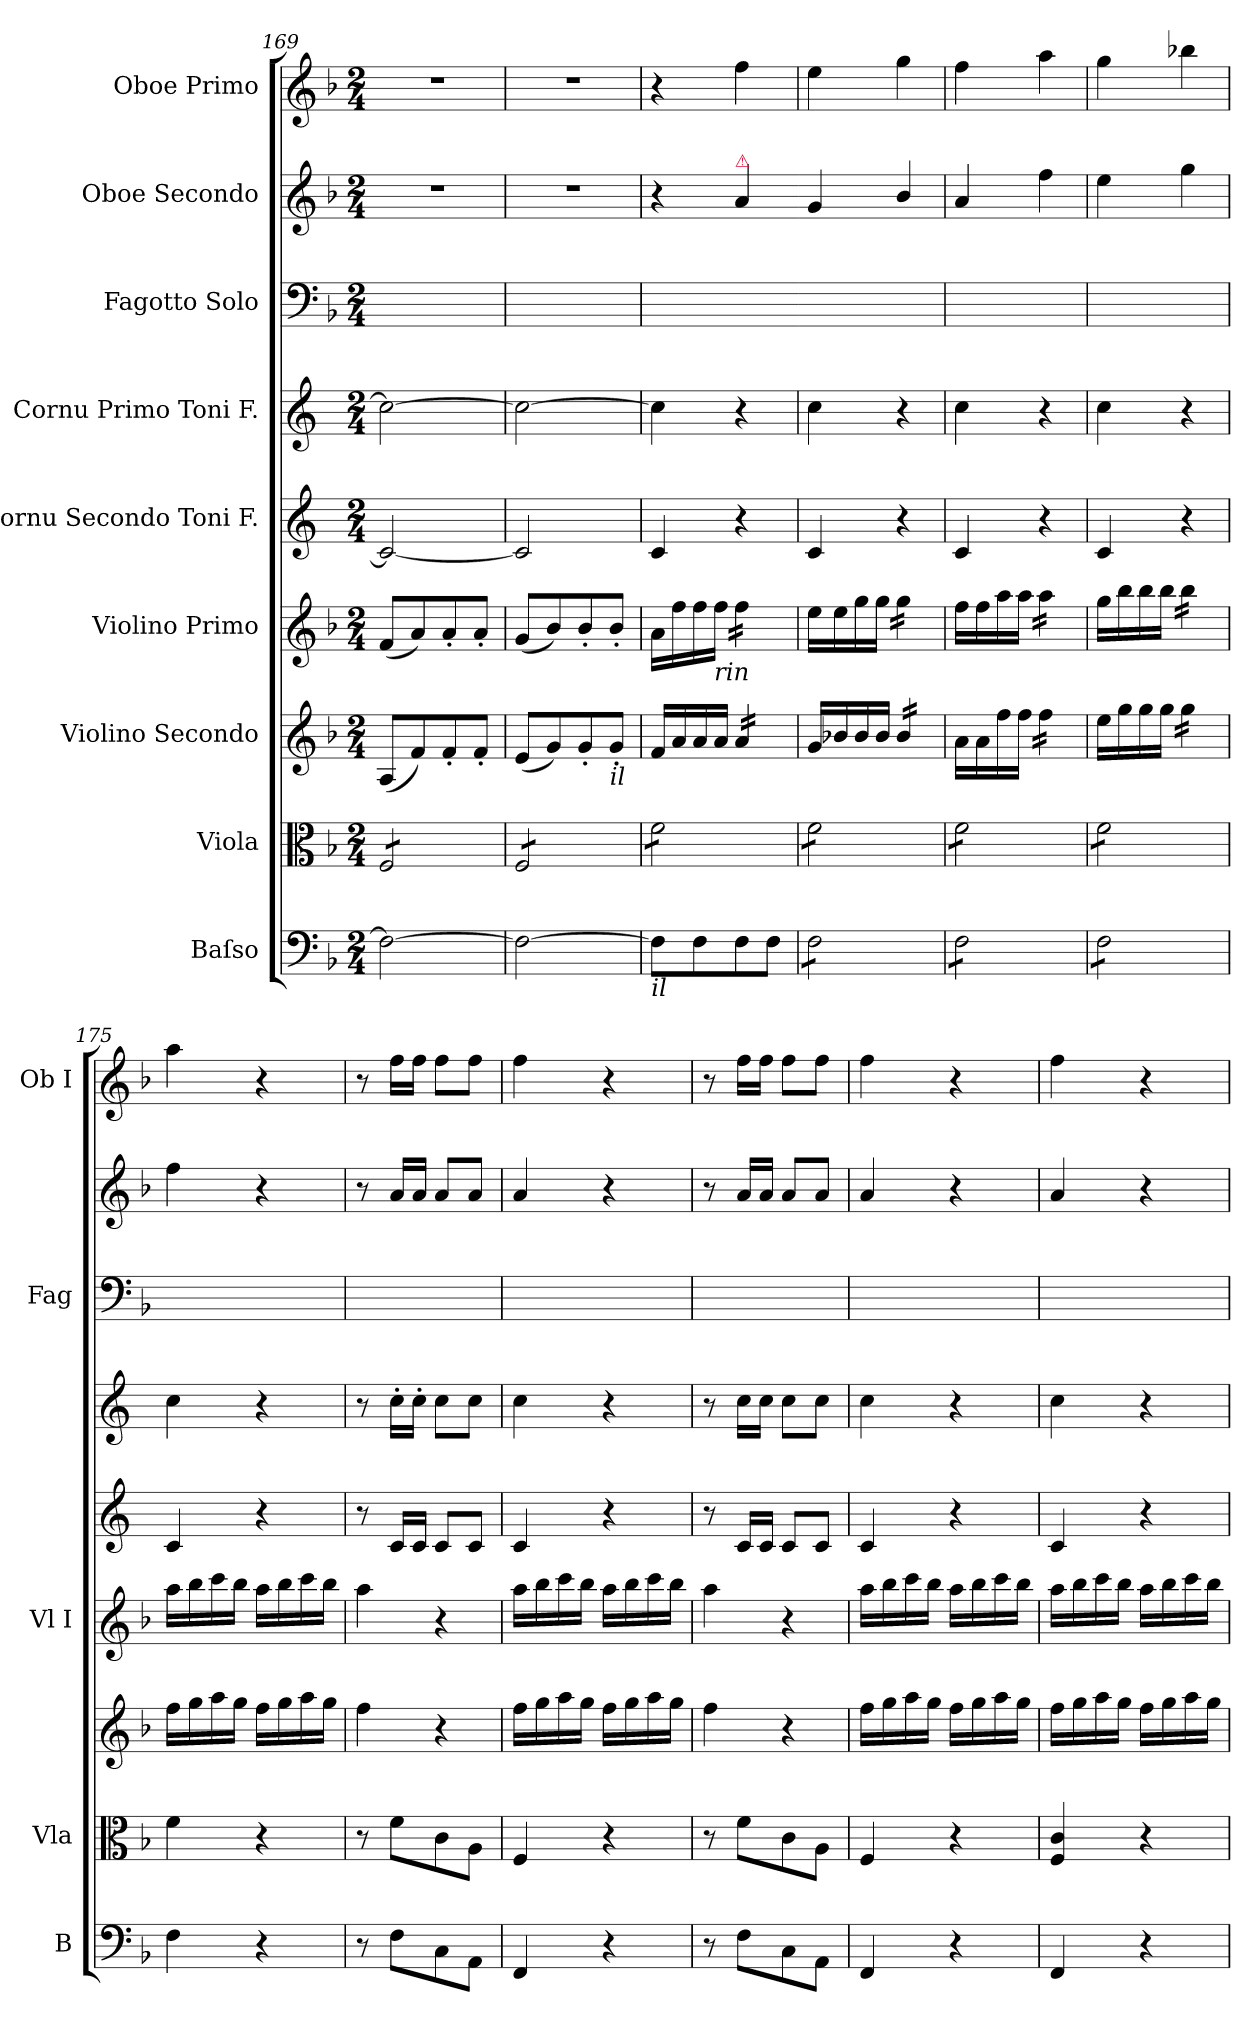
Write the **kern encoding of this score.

**kern	**dynam	**kern	**dynam	**kern	**dynam	**kern	**dynam	**kern	**dynam	**kern	**dynam	**kern	**kern	**dynam	**kern	**dynam
*part9	*part9	*part8	*part8	*part7	*part7	*part6	*part6	*part5	*part5	*part4	*part4	*part3	*part2	*part2	*part1	*part1
*staff9	*staff9	*staff8	*staff8	*staff7	*staff7	*staff6	*staff6	*staff5	*staff5	*staff4	*staff4	*staff3	*staff2	*staff2	*staff1	*staff1
*I"Baſso	*	*I"Viola	*	*I"Violino Secondo	*	*I"Violino Primo	*	*I"Cornu Secondo Toni F.	*	*I"Cornu Primo Toni F.	*	*I"Fagotto Solo	*I"Oboe Secondo	*	*I"Oboe Primo	*
*I'B	*	*I'Vla	*	*	*	*I'Vl I	*	*	*	*	*	*I'Fag	*	*	*I'Ob I	*
*clefF4	*	*clefC3	*	*clefG2	*	*clefG2	*	*clefG2	*	*clefG2	*	*clefF4	*clefG2	*	*clefG2	*
*	*	*	*	*	*	*	*	*ITrd4c7	*	*ITrd4c7	*	*	*	*	*	*
*k[b-]	*	*k[b-]	*	*k[b-]	*	*k[b-]	*	*k[b-]	*	*k[b-]	*	*k[b-]	*k[b-]	*	*k[b-]	*
*F:	*	*F:	*	*F:	*	*F:	*	*	*	*	*	*F:	*F:	*	*F:	*
*M2/4	*	*M2/4	*	*M2/4	*	*M2/4	*	*M2/4	*	*M2/4	*	*M2/4	*M2/4	*	*M2/4	*
=169	=169	=169	=169	=169	=169	=169	=169	=169	=169	=169	=169	=169	=169	=169	=169	=169
*	*	*tremolo	*	*	*	*	*	*	*	*	*	*	*	*	*	*
2F\_<	.	8F/L	.	(8A/L	.	(8f/L	.	2F/_	.	2f\_	.	2ryy	2r	.	2r	.
.	.	8F/	.	8f/)	.	8a/)	.	.	.	.	.	.	.	.	.	.
.	.	8F/	.	8f'/	.	8a'/	.	.	.	.	.	.	.	.	.	.
.	.	8F/J	.	8f'/J	.	8a'/J	.	.	.	.	.	.	.	.	.	.
=170	=170	=170	=170	=170	=170	=170	=170	=170	=170	=170	=170	=170	=170	=170	=170	=170
2F\_	.	8F/L	.	(8e/L	.	(8g/L	.	2F/]	.	2f\_	.	2ryy	2r	.	2r	.
.	.	8F/	.	8g/)	.	8b-/)	.	.	.	.	.	.	.	.	.	.
.	.	8F/	.	8g'/	.	8b-'/	.	.	.	.	.	.	.	.	.	.
!	!	!	!	!LO:TX:b:i:t=il	!	!	!	!	!	!	!	!	!	!	!	!
.	.	8F/J	.	8g'/J	.	8b-'/J	.	.	.	.	.	.	.	.	.	.
=171	=171	=171	=171	=171	=171	=171	=171	=171	=171	=171	=171	=171	=171	=171	=171	=171
!LO:TX:b:i:t=il	!	!	!	!	!	!	!	!	!	!	!	!	!	!	!	!
!	!	!	!LO:DY:b	!	!LO:DY:b	!	!	!	!	!	!	!	!	!	!	!
8F\L]	.	8f\L	for	16f/LL	for	16a\LL	.	4F/	.	4f\]	.	2ryy	4r	.	4r	.
.	.	.	.	16a/	.	16ff\	.	.	.	.	.	.	.	.	.	.
!	!LO:DY:b	!	!	!	!	!	!	!	!	!	!	!	!	!	!	!
8F\	for	8f\	.	16a/	.	16ff\	.	.	.	.	.	.	.	.	.	.
!	!	!	!	!	!	!LO:TX:b:i:t=rin	!	!	!	!	!	!	!	!	!	!
.	.	.	.	16a/JJ	.	16ff\JJ	.	.	.	.	.	.	.	.	.	.
!	!	!	!	!	!	!	!	!	!	!	!	!	!LO:TX:a:color=crimson:t=⚠	!	!	!
!	!	!	!	!	!	!	!LO:DY:b	!	!	!	!	!	!	!LO:DY:b	!	!LO:DY:b
*	*	*	*	*tremolo	*	*	*	*	*	*	*	*	*	*	*	*
*	*	*	*	*	*	*tremolo	*	*	*	*	*	*	*	*	*	*
8F\	.	8f\	.	16a/LL	.	16ff\LL	for	4r	.	4r	.	.	4a/	for	4ff\	for
.	.	.	.	16a/	.	16ff\	.	.	.	.	.	.	.	.	.	.
8F\J	.	8f\J	.	16a/	.	16ff\	.	.	.	.	.	.	.	.	.	.
.	.	.	.	16a/JJ	.	16ff\JJ	.	.	.	.	.	.	.	.	.	.
*	*	*	*	*	*	*Xtremolo	*	*	*	*	*	*	*	*	*	*
*	*	*	*	*Xtremolo	*	*	*	*	*	*	*	*	*	*	*	*
=172	=172	=172	=172	=172	=172	=172	=172	=172	=172	=172	=172	=172	=172-	=172	=172	=172
!	!	!	!	!	!	!	!	!	!LO:DY:b	!	!LO:DY:b	!	!	!	!	!
*tremolo	*	*	*	*	*	*	*	*	*	*	*	*	*	*	*	*
8F\L	.	8f\L	.	16g/LL	.	16ee\LL	.	4F/	for	4f\	for	2ryy	4g/	.	4ee\	.
.	.	.	.	16b-X/	.	16ee\	.	.	.	.	.	.	.	.	.	.
8F\	.	8f\	.	16b-/	.	16gg\	.	.	.	.	.	.	.	.	.	.
.	.	.	.	16b-/JJ	.	16gg\JJ	.	.	.	.	.	.	.	.	.	.
*	*	*	*	*tremolo	*	*	*	*	*	*	*	*	*	*	*	*
*	*	*	*	*	*	*tremolo	*	*	*	*	*	*	*	*	*	*
8F\	.	8f\	.	16b-/LL	.	16gg\LL	.	4r	.	4r	.	.	4b-/	.	4gg\	.
.	.	.	.	16b-/	.	16gg\	.	.	.	.	.	.	.	.	.	.
8F\J	.	8f\J	.	16b-/	.	16gg\	.	.	.	.	.	.	.	.	.	.
.	.	.	.	16b-/JJ	.	16gg\JJ	.	.	.	.	.	.	.	.	.	.
*	*	*	*	*	*	*Xtremolo	*	*	*	*	*	*	*	*	*	*
*	*	*	*	*Xtremolo	*	*	*	*	*	*	*	*	*	*	*	*
=173	=173	=173	=173	=173	=173	=173	=173	=173	=173	=173	=173	=173	=173	=173	=173	=173
8F\L	.	8f\L	.	16a\LL	.	16ff\LL	.	4F/	.	4f\	.	2ryy	4a/	.	4ff\	.
.	.	.	.	16a\	.	16ff\	.	.	.	.	.	.	.	.	.	.
8F\	.	8f\	.	16ff\	.	16aa\	.	.	.	.	.	.	.	.	.	.
.	.	.	.	16ff\JJ	.	16aa\JJ	.	.	.	.	.	.	.	.	.	.
*	*	*	*	*tremolo	*	*	*	*	*	*	*	*	*	*	*	*
*	*	*	*	*	*	*tremolo	*	*	*	*	*	*	*	*	*	*
8F\	.	8f\	.	16ff\LL	.	16aa\LL	.	4r	.	4r	.	.	4ff\	.	4aa\	.
.	.	.	.	16ff\	.	16aa\	.	.	.	.	.	.	.	.	.	.
8F\J	.	8f\J	.	16ff\	.	16aa\	.	.	.	.	.	.	.	.	.	.
.	.	.	.	16ff\JJ	.	16aa\JJ	.	.	.	.	.	.	.	.	.	.
*	*	*	*	*	*	*Xtremolo	*	*	*	*	*	*	*	*	*	*
*	*	*	*	*Xtremolo	*	*	*	*	*	*	*	*	*	*	*	*
=174	=174	=174	=174	=174	=174	=174	=174	=174	=174	=174	=174	=174	=174	=174	=174	=174
8F\L	.	8f\L	.	16ee\LL	.	16gg\LL	.	4F/	.	4f\	.	2ryy	4ee\	.	4gg\	.
.	.	.	.	16gg\	.	16bb-\	.	.	.	.	.	.	.	.	.	.
8F\	.	8f\	.	16gg\	.	16bb-\	.	.	.	.	.	.	.	.	.	.
.	.	.	.	16gg\JJ	.	16bb-\JJ	.	.	.	.	.	.	.	.	.	.
*	*	*	*	*tremolo	*	*	*	*	*	*	*	*	*	*	*	*
*	*	*	*	*	*	*tremolo	*	*	*	*	*	*	*	*	*	*
8F\	.	8f\	.	16gg\LL	.	16bb-\LL	.	4r	.	4r	.	.	4gg\	.	4bb-X\	.
.	.	.	.	16gg\	.	16bb-\	.	.	.	.	.	.	.	.	.	.
8F\J	.	8f\J	.	16gg\	.	16bb-\	.	.	.	.	.	.	.	.	.	.
*	*	*Xtremolo	*	*	*	*	*	*	*	*	*	*	*	*	*	*
*Xtremolo	*	*	*	*	*	*	*	*	*	*	*	*	*	*	*	*
.	.	.	.	16gg\JJ	.	16bb-\JJ	.	.	.	.	.	.	.	.	.	.
*	*	*	*	*	*	*Xtremolo	*	*	*	*	*	*	*	*	*	*
*	*	*	*	*Xtremolo	*	*	*	*	*	*	*	*	*	*	*	*
=175	=175	=175	=175	=175	=175	=175	=175	=175	=175	=175	=175	=175	=175	=175	=175	=175
!	!LO:DY:b	!	!LO:DY:b	!	!LO:DY:b	!	!LO:DY:b	!	!	!	!LO:DY:b	!	!	!	!	!
4F\	fortiſ&colon;	4f\	fortiſ	16ff\LL	fortiſ&colon;	16aa\LL	for&colon;	4F/	.	4f\	fortiſ&colon;	2ryy	4ff\	.	4aa\	.
.	.	.	.	16gg\	.	16bb-\	.	.	.	.	.	.	.	.	.	.
.	.	.	.	16aa\	.	16ccc\	.	.	.	.	.	.	.	.	.	.
.	.	.	.	16gg\JJ	.	16bb-\JJ	.	.	.	.	.	.	.	.	.	.
4r	.	4r	.	16ff\LL	.	16aa\LL	.	4r	.	4r	.	.	4r	.	4r	.
.	.	.	.	16gg\	.	16bb-\	.	.	.	.	.	.	.	.	.	.
.	.	.	.	16aa\	.	16ccc\	.	.	.	.	.	.	.	.	.	.
.	.	.	.	16gg\JJ	.	16bb-\JJ	.	.	.	.	.	.	.	.	.	.
=176	=176	=176	=176	=176	=176	=176	=176	=176	=176	=176	=176	=176	=176	=176	=176	=176
8r	.	8r	.	4ff\	.	4aa\	.	8r	.	8r	.	2ryy	8r	.	8r	.
!	!	!	!	!	!	!	!	!	!LO:DY:b	!	!	!	!	!LO:DY:b	!	!
8F\L	.	8f\L	.	.	.	.	.	16F/LL	forti	16f'\LL	.	.	16a/LL	for	16ff\LL	.
.	.	.	.	.	.	.	.	16F/JJ	.	16f'\JJ	.	.	16a/JJ	.	16ff\JJ	.
8C\	.	8c\	.	4r	.	4r	.	8F/L	.	8f\L	.	.	8a/L	.	8ff\L	.
8AA\J	.	8A\J	.	.	.	.	.	8F/J	.	8f\J	.	.	8a/J	.	8ff\J	.
=177	=177	=177	=177	=177	=177	=177	=177	=177	=177	=177	=177	=177	=177	=177	=177	=177
4FF/	.	4F/	.	16ff\LL	.	16aa\LL	.	4F/	.	4f\	.	2ryy	4a/	.	4ff\	.
.	.	.	.	16gg\	.	16bb-\	.	.	.	.	.	.	.	.	.	.
.	.	.	.	16aa\	.	16ccc\	.	.	.	.	.	.	.	.	.	.
.	.	.	.	16gg\JJ	.	16bb-\JJ	.	.	.	.	.	.	.	.	.	.
4r	.	4r	.	16ff\LL	.	16aa\LL	.	4r	.	4r	.	.	4r	.	4r	.
.	.	.	.	16gg\	.	16bb-\	.	.	.	.	.	.	.	.	.	.
.	.	.	.	16aa\	.	16ccc\	.	.	.	.	.	.	.	.	.	.
.	.	.	.	16gg\JJ	.	16bb-\JJ	.	.	.	.	.	.	.	.	.	.
=178	=178	=178	=178	=178	=178	=178	=178	=178	=178	=178	=178	=178	=178	=178	=178	=178
8r	.	8r	.	4ff\	.	4aa\	.	8r	.	8r	.	2ryy	8r	.	8r	.
8F\L	.	8f\L	.	.	.	.	.	16F/LL	.	16f\LL	.	.	16a/LL	.	16ff\LL	.
.	.	.	.	.	.	.	.	16F/JJ	.	16f\JJ	.	.	16a/JJ	.	16ff\JJ	.
8C\	.	8c\	.	4r	.	4r	.	8F/L	.	8f\L	.	.	8a/L	.	8ff\L	.
8AA\J	.	8A\J	.	.	.	.	.	8F/J	.	8f\J	.	.	8a/J	.	8ff\J	.
=179	=179	=179	=179	=179	=179	=179	=179	=179	=179	=179	=179	=179	=179	=179	=179	=179
4FF/	.	4F/	.	16ff\LL	.	16aa\LL	.	4F/	.	4f\	.	2ryy	4a/	.	4ff\	.
.	.	.	.	16gg\	.	16bb-\	.	.	.	.	.	.	.	.	.	.
.	.	.	.	16aa\	.	16ccc\	.	.	.	.	.	.	.	.	.	.
.	.	.	.	16gg\JJ	.	16bb-\JJ	.	.	.	.	.	.	.	.	.	.
4r	.	4r	.	16ff\LL	.	16aa\LL	.	4r	.	4r	.	.	4r	.	4r	.
.	.	.	.	16gg\	.	16bb-\	.	.	.	.	.	.	.	.	.	.
.	.	.	.	16aa\	.	16ccc\	.	.	.	.	.	.	.	.	.	.
.	.	.	.	16gg\JJ	.	16bb-\JJ	.	.	.	.	.	.	.	.	.	.
=180	=180	=180	=180	=180	=180	=180	=180	=180	=180	=180	=180	=180	=180	=180	=180	=180
4FF/	.	4F/ 4c/	.	16ff\LL	.	16aa\LL	.	4F/	.	4f\	.	2ryy	4a/	.	4ff\	.
.	.	.	.	16gg\	.	16bb-\	.	.	.	.	.	.	.	.	.	.
.	.	.	.	16aa\	.	16ccc\	.	.	.	.	.	.	.	.	.	.
.	.	.	.	16gg\JJ	.	16bb-\JJ	.	.	.	.	.	.	.	.	.	.
4r	.	4r	.	16ff\LL	.	16aa\LL	.	4r	.	4r	.	.	4r	.	4r	.
.	.	.	.	16gg\	.	16bb-\	.	.	.	.	.	.	.	.	.	.
.	.	.	.	16aa\	.	16ccc\	.	.	.	.	.	.	.	.	.	.
.	.	.	.	16gg\JJ	.	16bb-\JJ	.	.	.	.	.	.	.	.	.	.
=	=	=	=	=	=	=	=	=	=	=	=	=	=	=	=	=
*-	*-	*-	*-	*-	*-	*-	*-	*-	*-	*-	*-	*-	*-	*-	*-	*-
